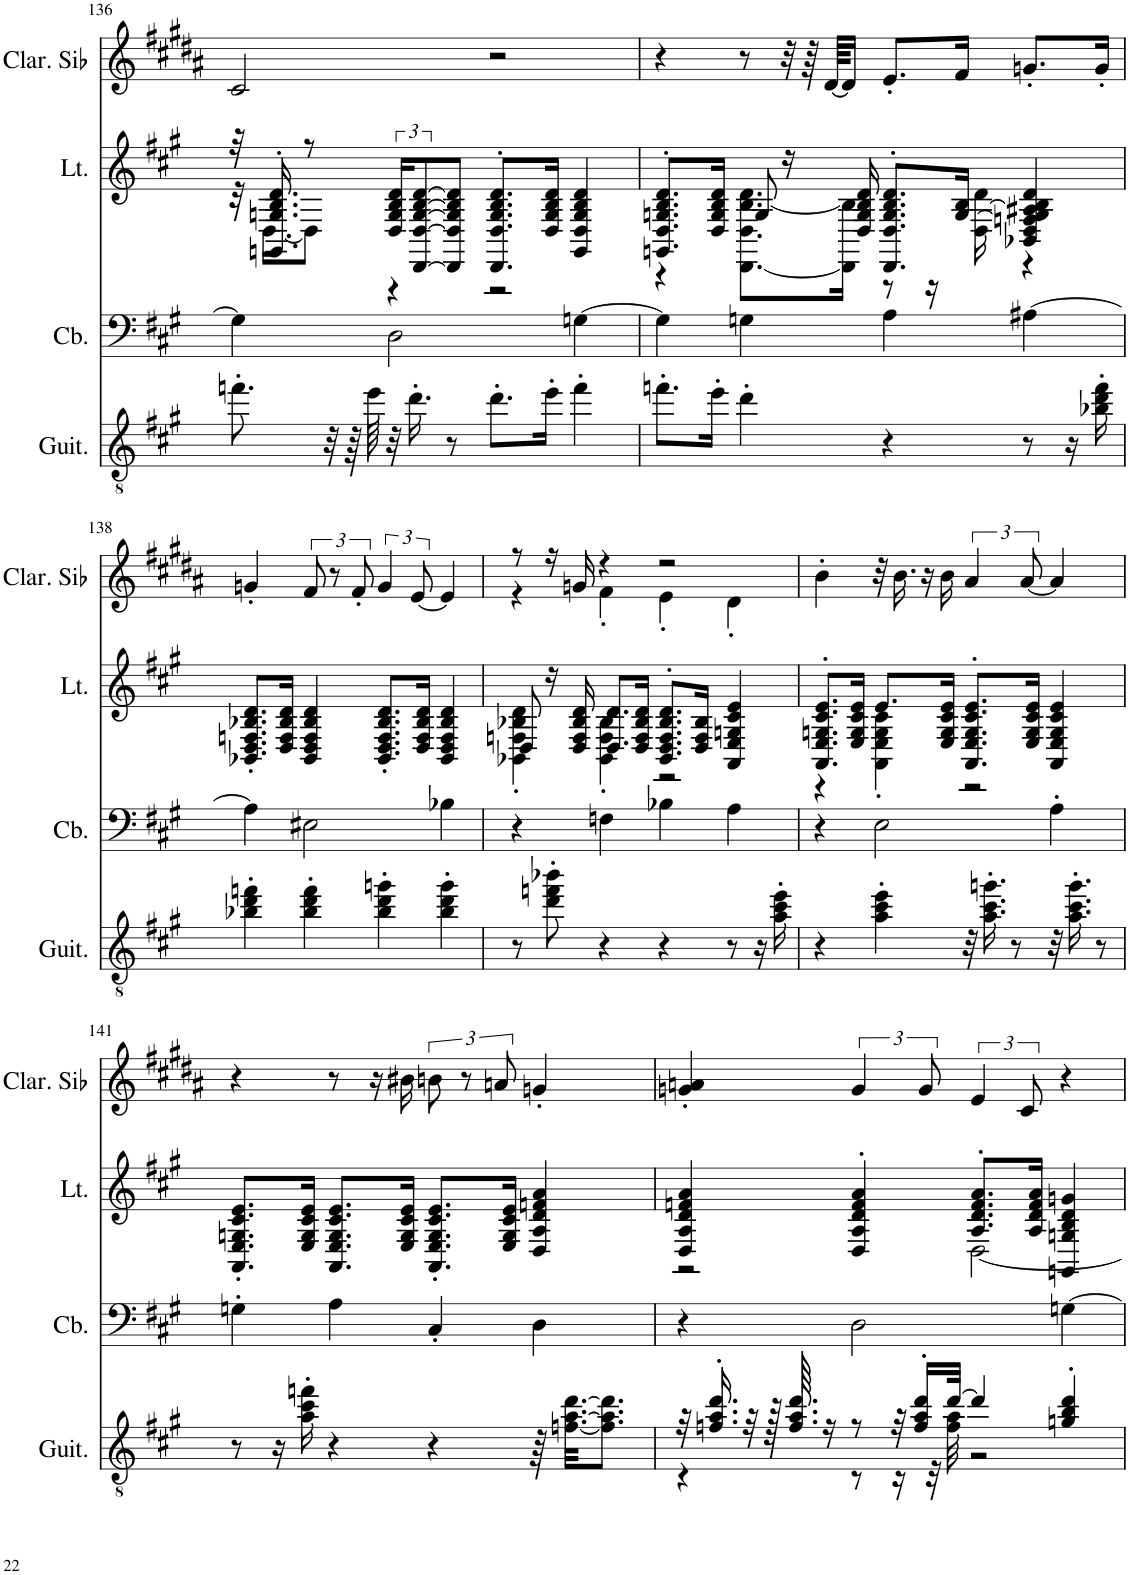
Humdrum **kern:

**kern	**kern	**kern	**kern
*part4	*part3	*part2	*part1
*staff4	*staff3	*staff2	*staff1
*I"Guitare acoustique, Gtr Jazz	*I"Contrebasse, CtreBass	*I"Luth, Gtr Acc	*I"Clarinette en Sib
*I'Guit.	*I'Cb.	*I'Lt.	*I'Clar. Sib
!!LO:PB:g=z
*clefGv2	*clefF4	*clefG2	*clefG2
*	*Trd7c12	*	*Trd1c2
*k[f#c#g#]	*k[f#c#g#]	*k[f#c#g#]	*k[f#c#g#d#a#]
*M4/4	*M4/4	*M4/4	*M4/4
=136	=136	=136	=136
*	*	*^	*
8.ffn'\	4G\]	32r	32r	2c#/
.	.	16.GGn/' 16.Gn/' 16.B/' 16.d/'	[16.D\KL	.
.	.	8r	8D\J]	.
32r	.	.	.	.
64r	.	.	.	.
64ee\	.	.	.	.
32r	2D\	24D/ 24G/ 24B/ 24d/KL	4r	.
16.dd'\	.	.	.	.
.	.	[12DD/ [12D/ [12G/ [12B/ [12d/	.	.
8r	.	8DD/] 8D/] 8G/] 8B/] 8d/]J	.	.
8.dd'\L	.	8.DD/' 8.D/' 8.G/' 8.B/' 8.d/'L	2r	2r
16ee'\Jk	.	16D/ 16G/ 16B/ 16d/Jk	.	.
4ff'\	[4Gn\	4GG/ 4D/ 4G/ 4B/ 4d/	.	.
=137	=137	=137	=137	=137
8.ffn'\L	4G\]	8.GGn/' 8.D/' 8.Gn/' 8.B/' 8.d/'L	4r	4r
16ee'\Jk	.	16D/ 16G/ 16B/ 16d/Jk	.	.
4dd'\	4Gn\	8G/	[8.DD\ 8.D\ [8.B\ 8.d\L	8r
.	.	16r	.	32r
.	.	.	.	64r
.	.	.	.	[64d#/KKLL
.	.	16D/ 16G/ 16B/ 16d/	16DD\] 16B\]Jk	16d#/JJ]
4r	4A\	8.DD/' 8.D/' 8.G/' 8.B/' 8.d/'L	8r	8.e'/L
.	.	.	16r	.
.	.	[16G/ [16B/Jk	16D\ 16d\	16f#/Jk
8r	[4A#X\	4BB-X/ 4D/ 4Fn/ 4G/] 4A#X/ 4B/] 4d/	4r	8.gn'/L
16r	.	.	.	.
16b-X\' 16dd\' 16ff\'	.	.	.	16g'/Jk
*	*	*v	*v	*
!!LO:LB:g=z
=138	=138	=138	=138
4b-X\' 4dd\' 4ffn\'	4A#\]	8.BB-X/' 8.D/' 8.Fn/' 8.B-X/' 8.d/'L	4gn'/
.	.	16D/ 16F/ 16B-/ 16d/Jk	.
4b-\' 4dd\' 4ff\'	2E#X\	4BB-/ 4D/ 4F/ 4B-/ 4d/	12f#/
.	.	.	12r
.	.	.	12f#'/
4b-\' 4dd\' 4ggn\'	.	8.BB-/' 8.D/' 8.F/' 8.B-/' 8.d/'L	6g/
.	.	.	[12e/
.	.	16D/ 16F/ 16B-/ 16d/Jk	.
4b-\' 4dd\' 4gg\'	4B-X\	4BB-/ 4D/ 4F/ 4B-/ 4d/	4e/]
=139	=139	=139	=139
*	*	*^	*^
8r	4r	8D/	4BB-X\' 4Fn\' 4B-X\' 4d\'	8r	4r
8dd\' 8ffn\' 8bb-X\'	.	16r	.	16r	.
.	.	16D/ 16F/ 16B-/ 16d/	.	16gn/	.
4r	4Fn\	8.D/ 8.d/L	4BB-\' 4F\' 4B-\'	4r	4f#'\
.	.	16D/ 16F/ 16B-/ 16d/Jk	.	.	.
4r	4B-X\	8.BB-/' 8.D/' 8.F/' 8.B-/' 8.d/'L	2r	2r	4e'\
.	.	16D/ 16F/ 16B-/Jk	.	.	.
8r	4A\	4AA/ 4E/ 4Gn/ 4c#/ 4e/	.	.	4d#'\
16r	.	.	.	.	.
16a\' 16cc#\' 16ee\'	.	.	.	.	.
*	*	*	*	*v	*v
=140	=140	=140	=140	=140
4r	4r	8.AA/' 8.E/' 8.Gn/' 8.c#/' 8.e/'L	4r	4b'\
.	.	16E/ 16G/ 16c#/ 16e/Jk	.	.
4a\' 4cc#\' 4ee\'	2E\	8.e/L	4AA\' 4E\' 4G\' 4c#\'	32r
.	.	.	.	16.b\
.	.	.	.	16r
.	.	16E/ 16G/ 16c#/ 16e/Jk	.	16b\
32r	.	8.AA/' 8.E/' 8.G/' 8.c#/' 8.e/'L	2r	6a#/
16.a\' 16.cc#\' 16.ggn\'	.	.	.	.
8r	.	.	.	.
.	.	.	.	[12a#/
.	.	16E/ 16G/ 16c#/ 16e/Jk	.	.
32r	4A'\	4AA/ 4E/ 4G/ 4c#/ 4e/	.	4a#/]
16.a\' 16.cc#\' 16.gg\'	.	.	.	.
8r	.	.	.	.
*	*	*v	*v	*
!!LO:LB:g=z
=141	=141	=141	=141
8r	4Gn'\	8.AA/' 8.E/' 8.Gn/' 8.c#/' 8.e/'L	4r
16r	.	.	.
16a\' 16cc#\' 16ffn\'	.	16E/ 16G/ 16c#/ 16e/Jk	.
4r	4A\	8.AA/ 8.E/ 8.G/ 8.c#/ 8.e/L	8r
.	.	.	16r
.	.	16E/ 16G/ 16c#/ 16e/Jk	16b#X\
4r	4C#'/	8.AA/' 8.E/' 8.G/' 8.c#/' 8.e/'L	12bn\
.	.	.	12r
.	.	.	12an/
.	.	16E/ 16G/ 16c#/ 16e/Jk	.
64r	4D\	4D/ 4A/ 4d/ 4fn/ 4a/	4gn'/
[32.fn\ [32.a\ [32.dd\KKL	.	.	.
8.f\] 8.a\] 8.dd\]J	.	.	.
=142	=142	=142	=142
*^	*	*^	*
32r	4r	4r	4D/ 4A/ 4d/ 4fn/ 4a/	2r	4gn/' 4an/'
16.fn/' 16.a/' 16.dd/'	.	.	.	.	.
32r	.	.	.	.	.
128r	.	.	.	.	.
64.f/ 64.a/ 64.dd/	.	.	.	.	.
16r	.	.	.	.	.
8r	8r	2D\	4D/' 4A/' 4d/' 4f/' 4a/'	.	6g/
32r	16r	.	.	.	.
16f/' 16a/' 16dd/'LL	.	.	.	.	.
.	.	.	.	.	12g/
.	32r	.	.	.	.
[32dd/JJk	32f\ 32a\	.	.	.	.
4dd/]	2r	.	8.A/' 8.d/' 8.f/' 8.a/'L	[2D\	6e/
.	.	.	.	.	12c#/
.	.	.	16A/ 16d/ 16f/ 16a/Jk	.	.
4gn/' 4b/' 4dd/'	.	[4Gn\	4GGn/ 4Gn/ 4B/ 4d/ 4gn/	.	4r
*v	*v	*	*v	*v	*
=	=	=	=
*-	*-	*-	*-
